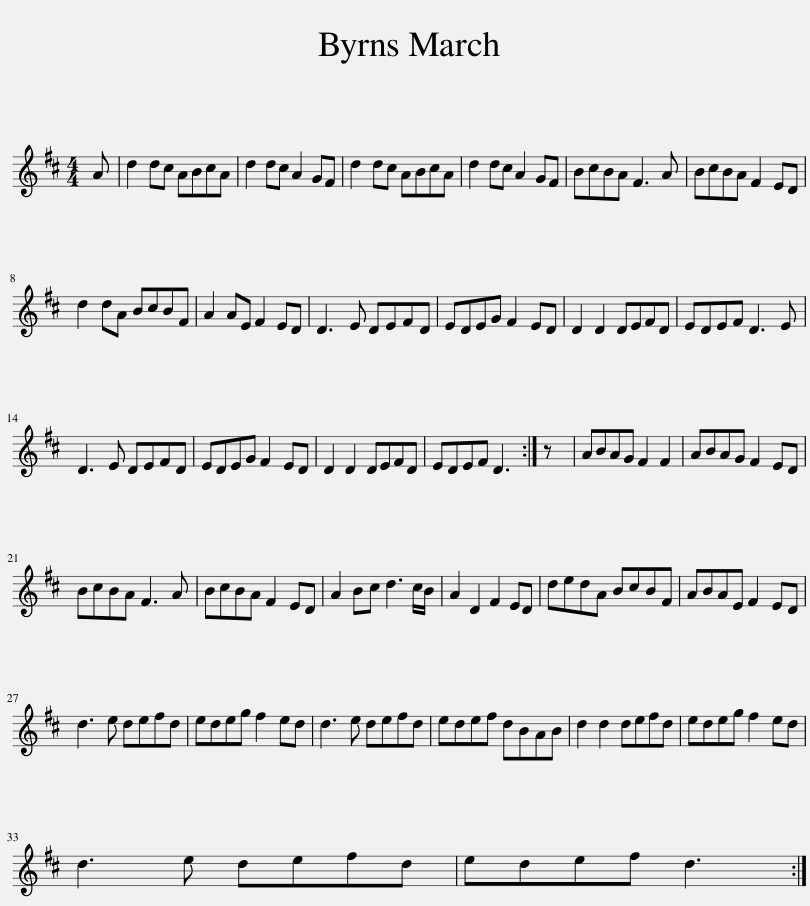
X:1
L:1/8
M:4/4
I:linebreak $
K:D
V:1 treble
V:1
 A | d2 dc ABcA | d2 dc A2 GF | d2 dc ABcA | d2 dc A2 GF | %5
 BcBA F3 A | BcBA F2 ED |$ d2 dA BcBF | A2 AE F2 ED | D3 E DEFD | %10
 EDEG F2 ED | D2 D2 DEFD | EDEF D3 E |$ D3 E DEFD | EDEG F2 ED | %15
 D2 D2 DEFD | EDEF D3 :| z | ABAG F2 F2 | ABAG F2 ED |$ %20
 BcBA F3 A | BcBA F2 ED | A2 Bc d3 c/B/ | A2 D2 F2 ED | dedA BcBF | %25
 ABAE F2 ED |$ d3 e defd | edeg f2 ed | d3 e defd | edef dBAB | %30
 d2 d2 defd | edeg f2 ed |$ d3 e defd | edef d3 :| %34
